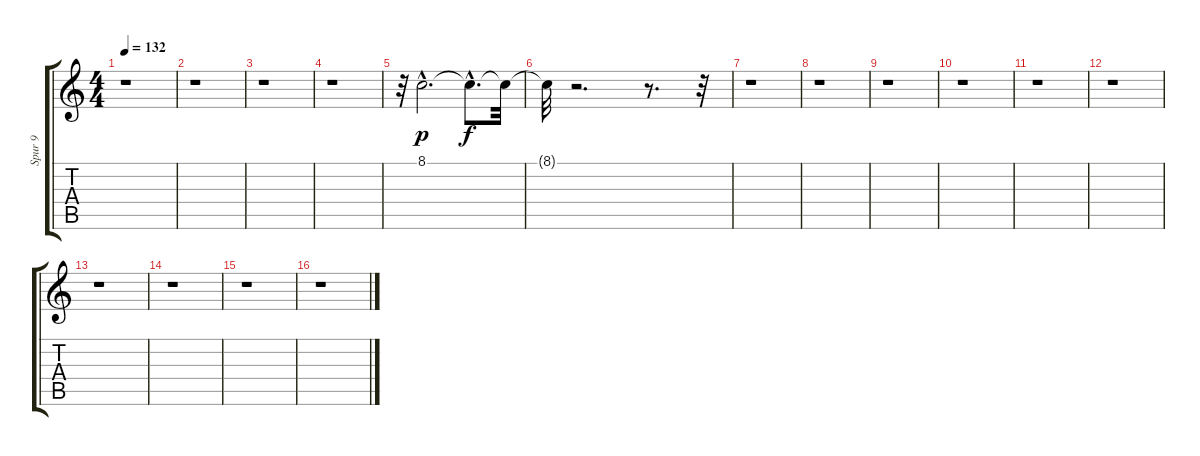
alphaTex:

\track ("Spur 9" "Spur 9") {instrument reversecymbal}
\staff {score tabs}
\tuning (E4 B3 G3 D3 A2 E2) {hide}
\ts (4 4)
\tempo 132
\clef g2
\ks c
r.1{dy p} |
r.1 |
r.1 |
r.1 |
r.32 8.1{hac}.2{d} 8.1{hac t}.8{d dy f} 8.1{t}.32 |
8.1{t}.32 r.2{d} r.8{d} r.32 |
r.1 |
r.1 |
r.1 |
r.1 |
r.1 |
r.1 |
r.1 |
r.1 |
r.1 |
r.1
